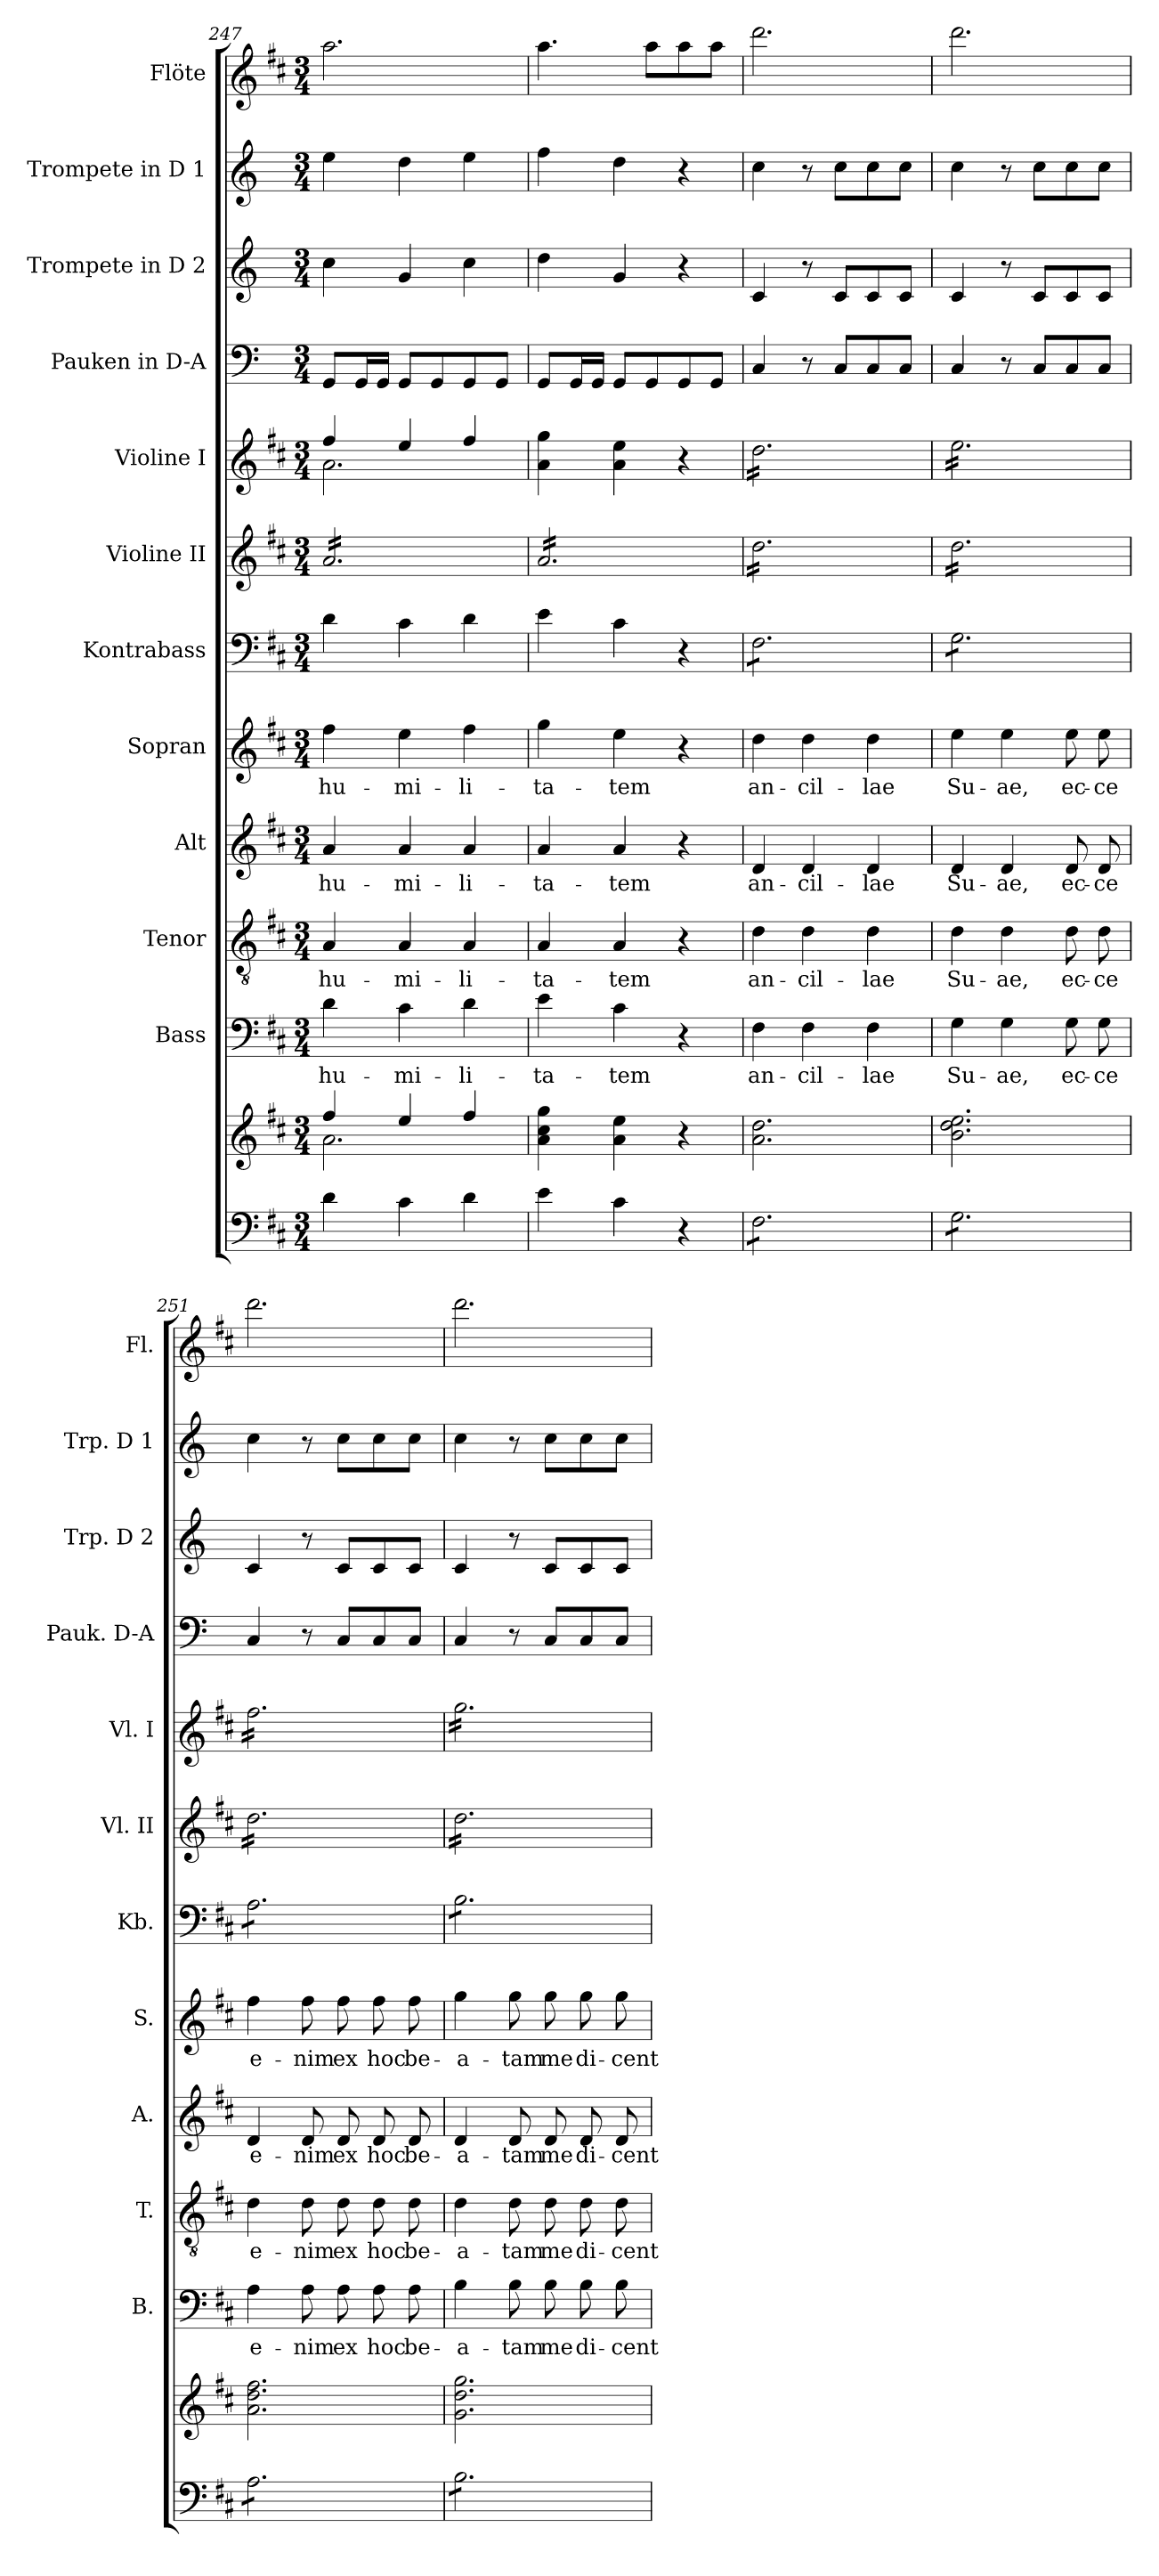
**kern	**kern	**kern	**text	**kern	**text	**kern	**text	**kern	**text	**kern	**kern	**kern	**kern	**kern	**kern	**kern
*part12	*part12	*part11	*part11	*part10	*part10	*part9	*part9	*part8	*part8	*part7	*part6	*part5	*part4	*part3	*part2	*part1
*staff13	*staff12	*staff11	*staff11	*staff10	*staff10	*staff9	*staff9	*staff8	*staff8	*staff7	*staff6	*staff5	*staff4	*staff3	*staff2	*staff1
*	*	*I"Bass	*	*I"Tenor	*	*I"Alt	*	*I"Sopran	*	*I"Kontrabass	*I"Violine II	*I"Violine I	*I"Pauken in D-A	*I"Trompete in D 2	*I"Trompete in D 1	*I"Flöte
*	*	*I'B.	*	*I'T.	*	*I'A.	*	*I'S.	*	*I'Kb.	*I'Vl. II	*I'Vl. I	*I'Pauk. D-A	*I'Trp. D 2	*I'Trp. D 1	*I'Fl.
!!LO:PB:g=z
*clefF4	*clefG2	*clefF4	*	*clefGv2	*	*clefG2	*	*clefG2	*	*clefF4	*clefG2	*clefG2	*clefF4	*clefG2	*clefG2	*clefG2
*	*	*	*	*	*	*	*	*	*	*ITrd7c12	*	*	*ITrd-1c-2	*ITrd-1c-2	*ITrd-1c-2	*
*k[f#c#]	*k[f#c#]	*k[f#c#]	*	*k[f#c#]	*	*k[f#c#]	*	*k[f#c#]	*	*k[f#c#]	*k[f#c#]	*k[f#c#]	*k[f#c#]	*k[f#c#]	*k[f#c#]	*k[f#c#]
*D:	*D:	*D:	*	*D:	*	*D:	*	*D:	*	*D:	*D:	*D:	*D:	*D:	*D:	*D:
*M3/4	*M3/4	*M3/4	*	*M3/4	*	*M3/4	*	*M3/4	*	*M3/4	*M3/4	*M3/4	*M3/4	*M3/4	*M3/4	*M3/4
=247	=247	=247	=247	=247	=247	=247	=247	=247	=247	=247	=247	=247	=247	=247	=247	=247
*	*^	*	*	*	*	*	*	*	*	*	*	*	*	*	*	*
!	!	!	!	!LO:LY:b	!	!LO:LY:b	!	!LO:LY:b	!	!LO:LY:b	!	!	!	!	!	!	!
*	*	*	*	*	*	*	*	*	*	*	*	*	*^	*	*	*	*
*	*	*	*	*	*	*	*	*	*	*	*	*tremolo	*	*	*	*	*	*
4d\	4ff#/	2.a\	4d\	hu-	4A/	hu-	4a/	hu-	4ff#\	hu-	4D\	16a/LL	4ff#/	2.a\	8AA/L	4dd\	4ff#\	2.aa\
.	.	.	.	.	.	.	.	.	.	.	.	16a/	.	.	.	.	.	.
.	.	.	.	.	.	.	.	.	.	.	.	16a/	.	.	16AA/L	.	.	.
.	.	.	.	.	.	.	.	.	.	.	.	16a/	.	.	16AA/JJ	.	.	.
!	!	!	!	!LO:LY:b	!	!LO:LY:b	!	!LO:LY:b	!	!LO:LY:b	!	!	!	!	!	!	!	!
4c#\	4ee/	.	4c#\	-mi-	4A/	-mi-	4a/	-mi-	4ee\	-mi-	4C#\	16a/	4ee/	.	8AA/L	4a/	4ee\	.
.	.	.	.	.	.	.	.	.	.	.	.	16a/	.	.	.	.	.	.
.	.	.	.	.	.	.	.	.	.	.	.	16a/	.	.	8AA/	.	.	.
.	.	.	.	.	.	.	.	.	.	.	.	16a/	.	.	.	.	.	.
!	!	!	!	!LO:LY:b	!	!LO:LY:b	!	!LO:LY:b	!	!LO:LY:b	!	!	!	!	!	!	!	!
4d\	4ff#/	.	4d\	-li-	4A/	-li-	4a/	-li-	4ff#\	-li-	4D\	16a/	4ff#/	.	8AA/	4dd\	4ff#\	.
.	.	.	.	.	.	.	.	.	.	.	.	16a/	.	.	.	.	.	.
.	.	.	.	.	.	.	.	.	.	.	.	16a/	.	.	8AA/J	.	.	.
.	.	.	.	.	.	.	.	.	.	.	.	16a/JJ	.	.	.	.	.	.
*	*v	*v	*	*	*	*	*	*	*	*	*	*	*v	*v	*	*	*	*
=248	=248	=248	=248	=248	=248	=248	=248	=248	=248	=248	=248	=248	=248	=248	=248	=248
!	!	!	!LO:LY:b	!	!LO:LY:b	!	!LO:LY:b	!	!LO:LY:b	!	!	!	!	!	!	!
4e\	4a\ 4cc#\ 4gg\	4e\	-ta-	4A/	-ta-	4a/	-ta-	4gg\	-ta-	4E\	16a/LL	4a\ 4gg\	8AA/L	4ee\	4gg\	4.aa\
.	.	.	.	.	.	.	.	.	.	.	16a/	.	.	.	.	.
.	.	.	.	.	.	.	.	.	.	.	16a/	.	16AA/L	.	.	.
.	.	.	.	.	.	.	.	.	.	.	16a/	.	16AA/JJ	.	.	.
!	!	!	!LO:LY:b	!	!LO:LY:b	!	!LO:LY:b	!	!LO:LY:b	!	!	!	!	!	!	!
4c#\	4a\ 4ee\	4c#\	-tem	4A/	-tem	4a/	-tem	4ee\	-tem	4C#\	16a/	4a\ 4ee\	8AA/L	4a/	4ee\	.
.	.	.	.	.	.	.	.	.	.	.	16a/	.	.	.	.	.
.	.	.	.	.	.	.	.	.	.	.	16a/	.	8AA/	.	.	8aa\L
.	.	.	.	.	.	.	.	.	.	.	16a/	.	.	.	.	.
4r	4r	4r	.	4r	.	4r	.	4r	.	4r	16a/	4r	8AA/	4r	4r	8aa\
.	.	.	.	.	.	.	.	.	.	.	16a/	.	.	.	.	.
.	.	.	.	.	.	.	.	.	.	.	16a/	.	8AA/J	.	.	8aa\J
.	.	.	.	.	.	.	.	.	.	.	16a/JJ	.	.	.	.	.
=249	=249	=249	=249	=249	=249	=249	=249	=249	=249	=249	=249	=249	=249	=249	=249	=249
!	!	!	!LO:LY:b	!	!LO:LY:b	!	!LO:LY:b	!	!LO:LY:b	!	!	!	!	!	!	!
*tremolo	*	*	*	*	*	*	*	*	*	*	*	*	*	*	*	*
*	*	*	*	*	*	*	*	*	*	*tremolo	*	*	*	*	*	*
*	*	*	*	*	*	*	*	*	*	*	*	*tremolo	*	*	*	*
8F#\L	2.a\ 2.dd\	4F#\	an-	4d\	an-	4d/	an-	4dd\	an-	8FF#\L	16dd\LL	16dd\LL	4D/	4d/	4dd\	2.ddd\
.	.	.	.	.	.	.	.	.	.	.	16dd\	16dd\	.	.	.	.
8F#\	.	.	.	.	.	.	.	.	.	8FF#\	16dd\	16dd\	.	.	.	.
.	.	.	.	.	.	.	.	.	.	.	16dd\	16dd\	.	.	.	.
!	!	!	!LO:LY:b	!	!LO:LY:b	!	!LO:LY:b	!	!LO:LY:b	!	!	!	!	!	!	!
8F#\	.	4F#\	-cil-	4d\	-cil-	4d/	-cil-	4dd\	-cil-	8FF#\	16dd\	16dd\	8r	8r	8r	.
.	.	.	.	.	.	.	.	.	.	.	16dd\	16dd\	.	.	.	.
8F#\	.	.	.	.	.	.	.	.	.	8FF#\	16dd\	16dd\	8D/L	8d/L	8dd\L	.
.	.	.	.	.	.	.	.	.	.	.	16dd\	16dd\	.	.	.	.
!	!	!	!LO:LY:b	!	!LO:LY:b	!	!LO:LY:b	!	!LO:LY:b	!	!	!	!	!	!	!
8F#\	.	4F#\	-lae	4d\	-lae	4d/	-lae	4dd\	-lae	8FF#\	16dd\	16dd\	8D/	8d/	8dd\	.
.	.	.	.	.	.	.	.	.	.	.	16dd\	16dd\	.	.	.	.
8F#\J	.	.	.	.	.	.	.	.	.	8FF#\J	16dd\	16dd\	8D/J	8d/J	8dd\J	.
.	.	.	.	.	.	.	.	.	.	.	16dd\JJ	16dd\JJ	.	.	.	.
=250	=250	=250	=250	=250	=250	=250	=250	=250	=250	=250	=250	=250	=250	=250	=250	=250
!	!	!	!LO:LY:b	!	!LO:LY:b	!	!LO:LY:b	!	!LO:LY:b	!	!	!	!	!	!	!
8G\L	2.b\ 2.dd\ 2.ee\	4G\	Su-	4d\	Su-	4d/	Su-	4ee\	Su-	8GG\L	16dd\LL	16ee\LL	4D/	4d/	4dd\	2.ddd\
.	.	.	.	.	.	.	.	.	.	.	16dd\	16ee\	.	.	.	.
8G\	.	.	.	.	.	.	.	.	.	8GG\	16dd\	16ee\	.	.	.	.
.	.	.	.	.	.	.	.	.	.	.	16dd\	16ee\	.	.	.	.
!	!	!	!LO:LY:b	!	!LO:LY:b	!	!LO:LY:b	!	!LO:LY:b	!	!	!	!	!	!	!
8G\	.	4G\	-ae,	4d\	-ae,	4d/	-ae,	4ee\	-ae,	8GG\	16dd\	16ee\	8r	8r	8r	.
.	.	.	.	.	.	.	.	.	.	.	16dd\	16ee\	.	.	.	.
8G\	.	.	.	.	.	.	.	.	.	8GG\	16dd\	16ee\	8D/L	8d/L	8dd\L	.
.	.	.	.	.	.	.	.	.	.	.	16dd\	16ee\	.	.	.	.
!	!	!	!LO:LY:b	!	!LO:LY:b	!	!LO:LY:b	!	!LO:LY:b	!	!	!	!	!	!	!
8G\	.	8G\	ec-	8d\	ec-	8d/	ec-	8ee\	ec-	8GG\	16dd\	16ee\	8D/	8d/	8dd\	.
.	.	.	.	.	.	.	.	.	.	.	16dd\	16ee\	.	.	.	.
!	!	!	!LO:LY:b	!	!LO:LY:b	!	!LO:LY:b	!	!LO:LY:b	!	!	!	!	!	!	!
8G\J	.	8G\	-ce	8d\	-ce	8d/	-ce	8ee\	-ce	8GG\J	16dd\	16ee\	8D/J	8d/J	8dd\J	.
.	.	.	.	.	.	.	.	.	.	.	16dd\JJ	16ee\JJ	.	.	.	.
=251	=251	=251	=251	=251	=251	=251	=251	=251	=251	=251	=251	=251	=251	=251	=251	=251
!	!	!	!LO:LY:b	!	!LO:LY:b	!	!LO:LY:b	!	!LO:LY:b	!	!	!	!	!	!	!
8A\L	2.a\ 2.dd\ 2.ff#\	4A\	e-	4d\	e-	4d/	e-	4ff#\	e-	8AA\L	16dd\LL	16ff#\LL	4D/	4d/	4dd\	2.ddd\
.	.	.	.	.	.	.	.	.	.	.	16dd\	16ff#\	.	.	.	.
8A\	.	.	.	.	.	.	.	.	.	8AA\	16dd\	16ff#\	.	.	.	.
.	.	.	.	.	.	.	.	.	.	.	16dd\	16ff#\	.	.	.	.
!	!	!	!LO:LY:b	!	!LO:LY:b	!	!LO:LY:b	!	!LO:LY:b	!	!	!	!	!	!	!
8A\	.	8A\	-nim	8d\	-nim	8d/	-nim	8ff#\	-nim	8AA\	16dd\	16ff#\	8r	8r	8r	.
.	.	.	.	.	.	.	.	.	.	.	16dd\	16ff#\	.	.	.	.
!	!	!	!LO:LY:b	!	!LO:LY:b	!	!LO:LY:b	!	!LO:LY:b	!	!	!	!	!	!	!
8A\	.	8A\	ex	8d\	ex	8d/	ex	8ff#\	ex	8AA\	16dd\	16ff#\	8D/L	8d/L	8dd\L	.
.	.	.	.	.	.	.	.	.	.	.	16dd\	16ff#\	.	.	.	.
!	!	!	!LO:LY:b	!	!LO:LY:b	!	!LO:LY:b	!	!LO:LY:b	!	!	!	!	!	!	!
8A\	.	8A\	hoc	8d\	hoc	8d/	hoc	8ff#\	hoc	8AA\	16dd\	16ff#\	8D/	8d/	8dd\	.
.	.	.	.	.	.	.	.	.	.	.	16dd\	16ff#\	.	.	.	.
!	!	!	!LO:LY:b	!	!LO:LY:b	!	!LO:LY:b	!	!LO:LY:b	!	!	!	!	!	!	!
8A\J	.	8A\	be-	8d\	be-	8d/	be-	8ff#\	be-	8AA\J	16dd\	16ff#\	8D/J	8d/J	8dd\J	.
.	.	.	.	.	.	.	.	.	.	.	16dd\JJ	16ff#\JJ	.	.	.	.
!!LO:PB:g=z
=252	=252	=252	=252	=252	=252	=252	=252	=252	=252	=252	=252	=252	=252	=252	=252	=252
!	!	!	!LO:LY:b	!	!LO:LY:b	!	!LO:LY:b	!	!LO:LY:b	!	!	!	!	!	!	!
8B\L	2.g\ 2.dd\ 2.gg\	4B\	-a-	4d\	-a-	4d/	-a-	4gg\	-a-	8BB\L	16dd\LL	16gg\LL	4D/	4d/	4dd\	2.ddd\
.	.	.	.	.	.	.	.	.	.	.	16dd\	16gg\	.	.	.	.
8B\	.	.	.	.	.	.	.	.	.	8BB\	16dd\	16gg\	.	.	.	.
.	.	.	.	.	.	.	.	.	.	.	16dd\	16gg\	.	.	.	.
!	!	!	!LO:LY:b	!	!LO:LY:b	!	!LO:LY:b	!	!LO:LY:b	!	!	!	!	!	!	!
8B\	.	8B\	-tam	8d\	-tam	8d/	-tam	8gg\	-tam	8BB\	16dd\	16gg\	8r	8r	8r	.
.	.	.	.	.	.	.	.	.	.	.	16dd\	16gg\	.	.	.	.
!	!	!	!LO:LY:b	!	!LO:LY:b	!	!LO:LY:b	!	!LO:LY:b	!	!	!	!	!	!	!
8B\	.	8B\	me	8d\	me	8d/	me	8gg\	me	8BB\	16dd\	16gg\	8D/L	8d/L	8dd\L	.
.	.	.	.	.	.	.	.	.	.	.	16dd\	16gg\	.	.	.	.
!	!	!	!LO:LY:b	!	!LO:LY:b	!	!LO:LY:b	!	!LO:LY:b	!	!	!	!	!	!	!
8B\	.	8B\	di-	8d\	di-	8d/	di-	8gg\	di-	8BB\	16dd\	16gg\	8D/	8d/	8dd\	.
.	.	.	.	.	.	.	.	.	.	.	16dd\	16gg\	.	.	.	.
!	!	!	!LO:LY:b	!	!LO:LY:b	!	!LO:LY:b	!	!LO:LY:b	!	!	!	!	!	!	!
8B\J	.	8B\	-cent	8d\	-cent	8d/	-cent	8gg\	-cent	8BB\J	16dd\	16gg\	8D/J	8d/J	8dd\J	.
*	*	*	*	*	*	*	*	*	*	*Xtremolo	*	*	*	*	*	*
*Xtremolo	*	*	*	*	*	*	*	*	*	*	*	*	*	*	*	*
.	.	.	.	.	.	.	.	.	.	.	16dd\JJ	16gg\JJ	.	.	.	.
*	*	*	*	*	*	*	*	*	*	*	*	*Xtremolo	*	*	*	*
*	*	*	*	*	*	*	*	*	*	*	*Xtremolo	*	*	*	*	*
=	=	=	=	=	=	=	=	=	=	=	=	=	=	=	=	=
*-	*-	*-	*-	*-	*-	*-	*-	*-	*-	*-	*-	*-	*-	*-	*-	*-
